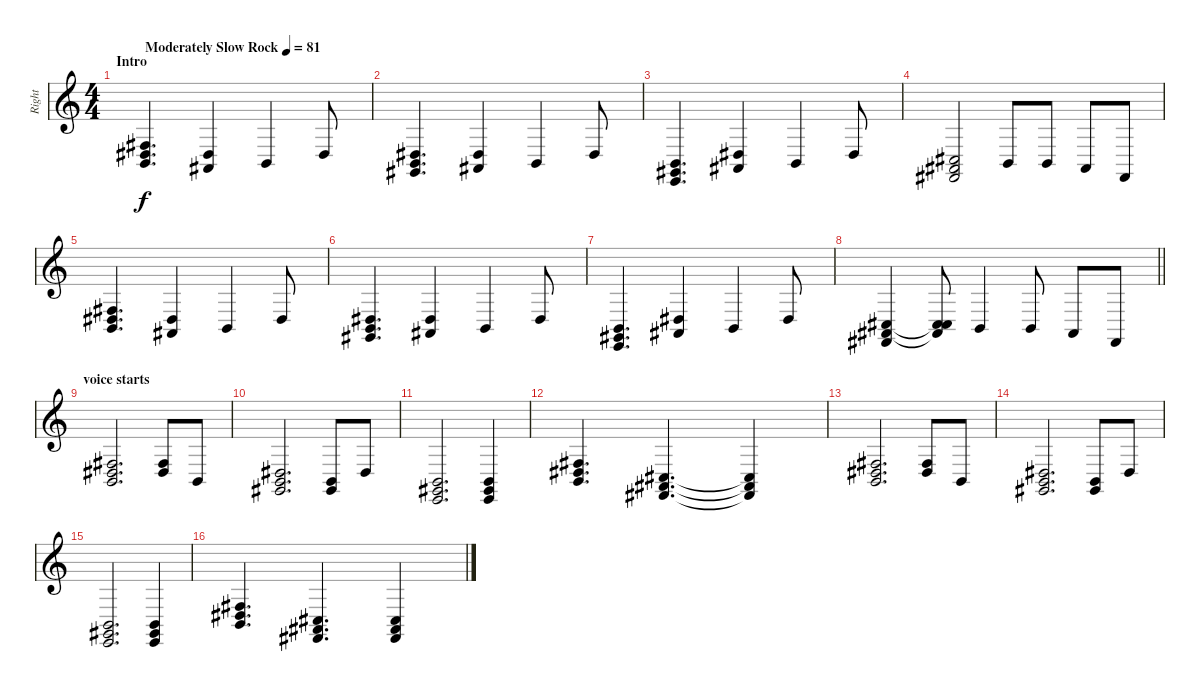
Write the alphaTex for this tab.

\track ("Right" "Right") {instrument acousticgrandpiano bank 4}
\staff {score}
\tuning (Gb4 E2 G2 D2 D2 D2) {hide}
\ts (4 4)
\section ("" "Intro")
\tempo (81 "Moderately Slow Rock")
\clef g2
\ks c
(11.2 11.3 9.4).4{d dy f instrument acousticgrandpiano} (8.3 8.4).4 9.4.4 8.3.8 |
(7.2 8.3 6.4).4{d} (8.3 8.4).4 7.2.4 8.3.8 |
(0.2 4.3 6.4).4{d} (8.3 8.4).4 7.2.4 8.3.8 |
(6.2 6.3 4.4).2 4.3.8 4.3.8 3.3.8 4.4.8 |
(11.2 11.3 9.4).4{d} (8.3 8.4).4 9.4.4 8.3.8 |
(7.2 8.3 6.4).4{d} (8.3 8.4).4 7.2.4 8.3.8 |
(0.2 4.3 6.4).4{d} (8.3 8.4).4 7.2.4 8.3.8 |
\barLineRight lightlight
(6.2 6.3 4.4).4 (6.2{t} 6.3{t} 11.5).8 4.3.4 4.3.8 3.3.8 4.4.8 |
\section ("" "voice starts")
(11.2 11.3 9.4).2{d} (11.2 11.3).8 9.4.8 |
(7.2 8.3 6.4).2{d} (7.2 6.4).8 8.3.8 |
(0.2 4.3 6.4).2{d} (0.2 4.3 6.4).4 |
(11.2 11.3 9.4).4{d} (6.2 6.3 4.4).4{d} (6.2{t} 6.3{t} 4.4{t}).4 |
(11.2 11.3 9.4).2{d} (11.2 11.3).8 9.4.8 |
(7.2 8.3 6.4).2{d} (7.2 6.4).8 8.3.8 |
(0.2 4.3 6.4).2{d} (0.2 4.3 6.4).4 |
(11.2 11.3 9.4).4{d} (6.2 6.3 4.4).4{d} (6.2 6.3 4.4).4
